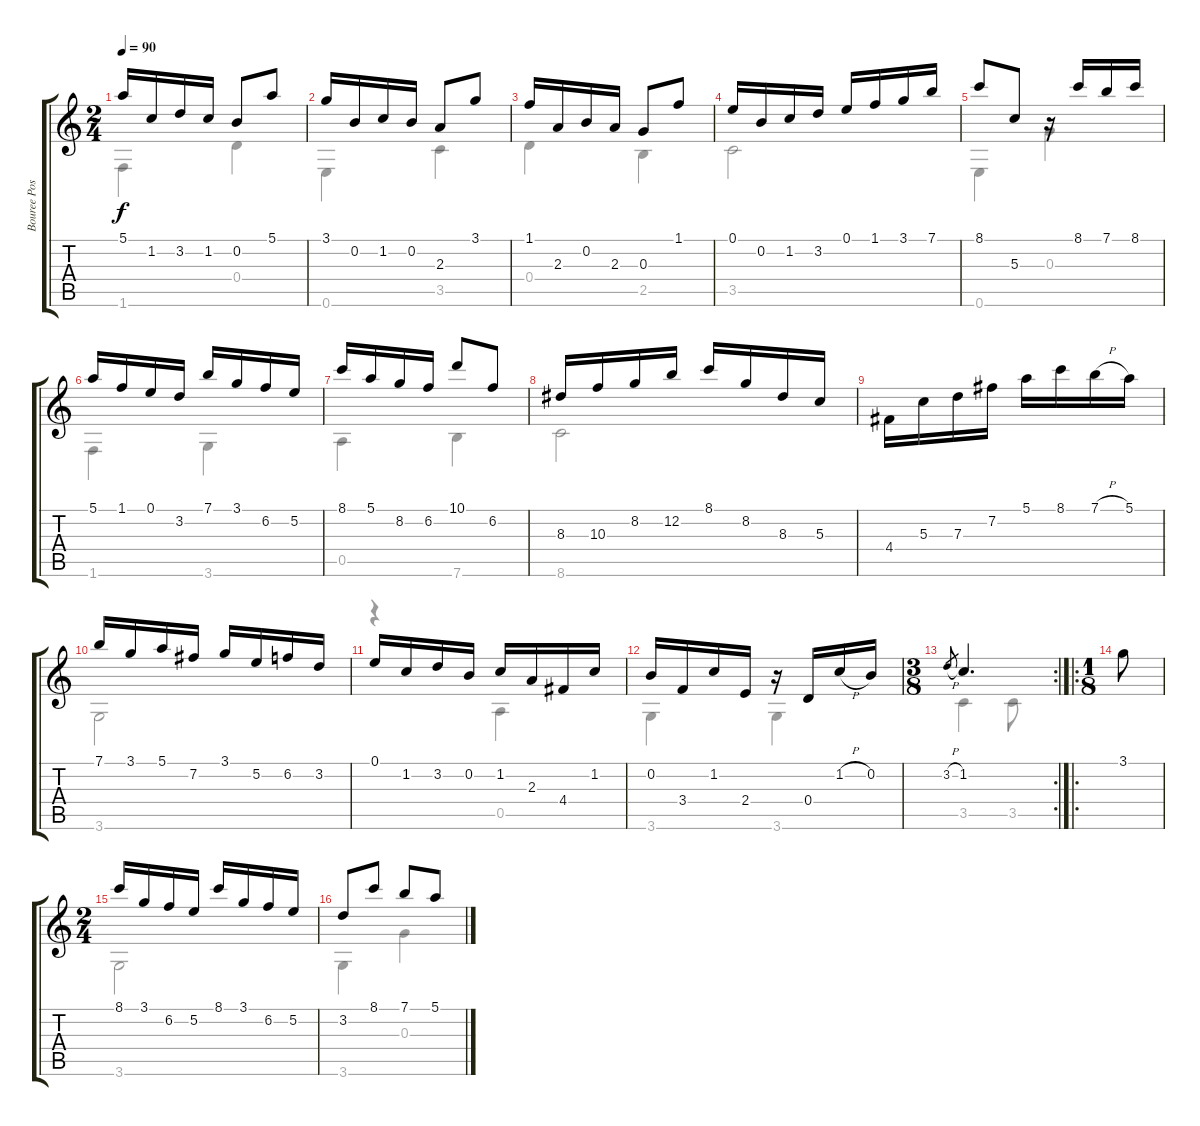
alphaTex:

\track ("Bouree Posato" "Bouree Pos") {instrument acousticguitarnylon}
\staff {score tabs}
\tuning (E4 B3 G3 D3 A2 E2) {hide}
\voice
\ts (2 4)
\tempo 90
\clef g2
\ks c
5.1.16{dy f} 1.2.16 3.2.16 1.2.16 0.2.8 5.1.8 |
3.1.16 0.2.16 1.2.16 0.2.16 2.3.8 3.1.8 |
1.1.16 2.3.16 0.2.16 2.3.16 0.3.8 1.1.8 |
0.1.16 0.2.16 1.2.16 3.2.16 0.1.16 1.1.16 3.1.16 7.1.16 |
8.1.8 5.3.8 r.16 8.1.16 7.1.16 8.1.16 |
5.1.16 1.1.16 0.1.16 3.2.16 7.1.16 3.1.16 6.2.16 5.2.16 |
8.1.16 5.1.16 8.2.16 6.2.16 10.1.8 6.2.8 |
8.3.16 10.3.16 8.2.16 12.2.16 8.1.16 8.2.16 8.3.16 5.3.16 |
4.4.16 5.3.16 7.3.16 7.2.16 5.1.16 8.1.16 7.1{h}.16 5.1.16 |
7.1.16 3.1.16 5.1.16 7.2.16 3.1.16 5.2.16 6.2.16 3.2.16 |
0.1.16 1.2.16 3.2.16 0.2.16 1.2.16 2.3.16 4.4.16 1.2.16 |
0.2.16 3.4.16 1.2.16 2.4.16 r.16 0.4.16 1.2{h}.16 0.2.16 |
\rc 2
\ts (3 8)
3.2{h}.8{gr} 1.2.4{d} |
\ro
\ts (1 8)
3.1.8 |
\ts (2 4)
8.1.16 3.1.16 6.2.16 5.2.16 8.1.16 3.1.16 6.2.16 5.2.16 |
3.2.8 8.1.8 7.1.8 5.1.8
\voice
\clef g2
\ottava regular
\simile none
\ks c
1.6.4{dy f} 0.4.4 |
0.6.4 3.5.4 |
0.4.4 2.5.4 |
3.5.2 |
0.6.4 0.3.4 |
1.6.4 3.6.4 |
0.5.4 7.6.4 |
8.6.2 |
|
3.6.2 |
r.4 0.5.4 |
3.6.4 3.6.4 |
3.5.4 3.5.8 |
|
3.6.2 |
3.6.4 0.3.4
